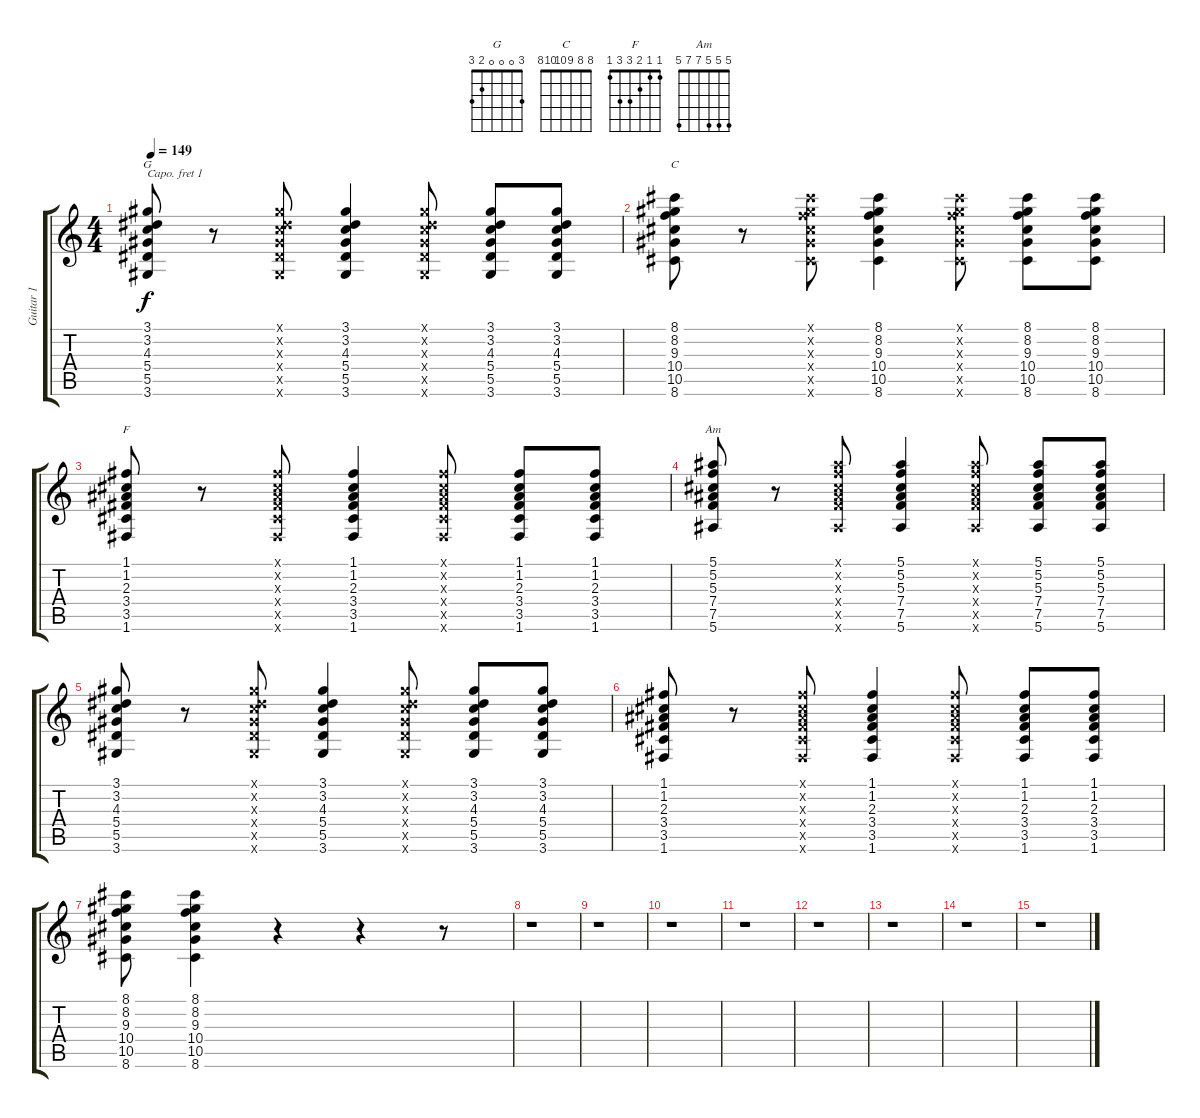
\track ("Guitar 1" "Guitar 1") {instrument acousticguitarsteel}
\staff {score tabs}
\capo 1
\tuning (E4 B3 G3 D3 A2 E2) {hide}
\chord ("G" 3 0 0 0 2 3)
\chord ("C" 8 8 9 10 10 8)
\chord ("F" 1 1 2 3 3 1)
\chord ("Am" 5 5 5 7 7 5)
\ts (4 4)
\tempo 149
\clef g2
\ks c
(3.1 3.2 4.3 5.4 5.5 3.6).8{ch "G" dy f} r.8 (3.1{x} 3.2{x} 4.3{x} 5.4{x} 5.5{x} 3.6{x}).8 (3.1 3.2 4.3 5.4 5.5 3.6).4 (3.1{x} 3.2{x} 4.3{x} 5.4{x} 5.5{x} 3.6{x}).8 (3.1 3.2 4.3 5.4 5.5 3.6).8 (3.1 3.2 4.3 5.4 5.5 3.6).8 |
(8.1 8.2 9.3 10.4 10.5 8.6).8{ch "C"} r.8 (8.1{x} 8.2{x} 9.3{x} 10.4{x} 10.5{x} 8.6{x}).8 (8.1 8.2 9.3 10.4 10.5 8.6).4 (8.1{x} 8.2{x} 9.3{x} 10.4{x} 10.5{x} 8.6{x}).8 (8.1 8.2 9.3 10.4 10.5 8.6).8 (8.1 8.2 9.3 10.4 10.5 8.6).8 |
(1.1 1.2 2.3 3.4 3.5 1.6).8{ch "F"} r.8 (1.1{x} 1.2{x} 2.3{x} 3.4{x} 3.5{x} 1.6{x}).8 (1.1 1.2 2.3 3.4 3.5 1.6).4 (1.1{x} 1.2{x} 2.3{x} 3.4{x} 3.5{x} 1.6{x}).8 (1.1 1.2 2.3 3.4 3.5 1.6).8 (1.1 1.2 2.3 3.4 3.5 1.6).8 |
(5.1 5.2 5.3 7.4 7.5 5.6).8{ch "Am"} r.8 (5.1{x} 5.2{x} 5.3{x} 7.4{x} 7.5{x} 5.6{x}).8 (5.1 5.2 5.3 7.4 7.5 5.6).4 (5.1{x} 5.2{x} 5.3{x} 7.4{x} 7.5{x} 5.6{x}).8 (5.1 5.2 5.3 7.4 7.5 5.6).8 (5.1 5.2 5.3 7.4 7.5 5.6).8 |
(3.1 3.2 4.3 5.4 5.5 3.6).8 r.8 (3.1{x} 3.2{x} 4.3{x} 5.4{x} 5.5{x} 3.6{x}).8 (3.1 3.2 4.3 5.4 5.5 3.6).4 (3.1{x} 3.2{x} 4.3{x} 5.4{x} 5.5{x} 3.6{x}).8 (3.1 3.2 4.3 5.4 5.5 3.6).8 (3.1 3.2 4.3 5.4 5.5 3.6).8 |
(1.1 1.2 2.3 3.4 3.5 1.6).8 r.8 (1.1{x} 1.2{x} 2.3{x} 3.4{x} 3.5{x} 1.6{x}).8 (1.1 1.2 2.3 3.4 3.5 1.6).4 (1.1{x} 1.2{x} 2.3{x} 3.4{x} 3.5{x} 1.6{x}).8 (1.1 1.2 2.3 3.4 3.5 1.6).8 (1.1 1.2 2.3 3.4 3.5 1.6).8 |
(8.1 8.2 9.3 10.4 10.5 8.6).8 (8.1 8.2 9.3 10.4 10.5 8.6).4 r.4 r.4 r.8 |
r.1 |
r.1 |
r.1 |
r.1 |
r.1 |
r.1 |
r.1 |
r.1
